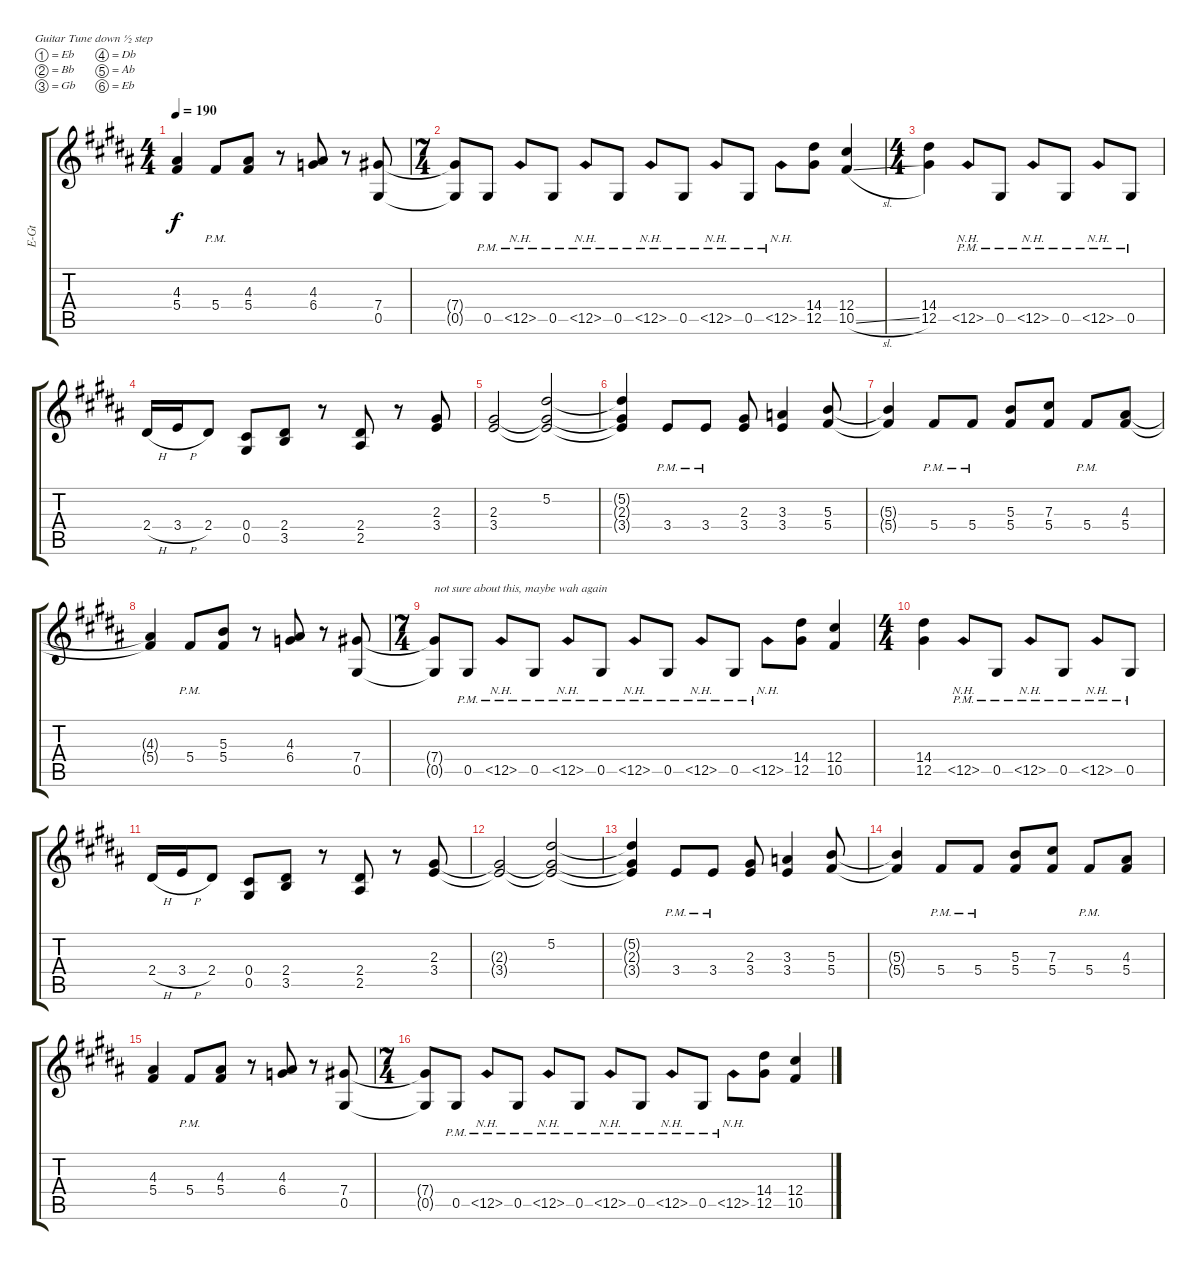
\bracketExtendMode groupsimilarinstruments
\otherSystemsTrackNameOrientation horizontal
\track ("Electric Guitar" "E-Gt") {instrument overdrivenguitar}
\staff {score tabs}
\tuning (Eb4 Bb3 Gb3 Db3 Ab2 Eb2)
\ts (4 4)
\tempo 190
\clef g2
\ks b
(5.4{acc forcenatural} 4.3{acc forcenatural}).4{dy f} 5.4{pm acc forcenatural}.8 (5.4{acc forcenatural} 4.3{acc forcenatural}).8 r.8 (6.4{acc b} 4.3{acc forcenatural}).8 r.8 (0.5{acc forcenatural} 7.4{acc forcenatural}).8 |
\ts (7 4)
(0.5{t acc forcenatural} 7.4{t acc forcenatural}).8 0.5{pm acc forcenatural}.8 12.5{nh pm acc forcenatural}.8 0.5{pm acc forcenatural}.8 12.5{nh pm acc forcenatural}.8 0.5{pm acc forcenatural}.8 12.5{nh pm acc forcenatural}.8 0.5{pm acc forcenatural}.8 12.5{nh pm acc forcenatural}.8 0.5{pm acc forcenatural}.8 12.5{nh pm acc forcenatural}.8 (12.5{acc forcenatural} 14.4{acc forcenatural}).8 (10.5{sl acc forcenatural} 12.4{acc forcenatural}).4 |
\ts (4 4)
(12.5{acc forcenatural} 14.4{acc forcenatural}).4 12.5{nh pm acc forcenatural}.8 0.5{pm acc forcenatural}.8 12.5{nh pm acc forcenatural}.8 0.5{pm acc forcenatural}.8 12.5{nh pm acc forcenatural}.8 0.5{pm acc forcenatural}.8 |
2.4{h acc forcenatural}.16 3.4{h acc forcenatural}.16 2.4{acc forcenatural}.8 (0.4{acc forcenatural} 0.5{acc forcenatural}).8 (3.5{acc forcenatural} 2.4{acc forcenatural}).8 r.8 (2.5{acc forcenatural} 2.4{acc forcenatural}).8 r.8 (3.4{acc forcenatural} 2.3{acc forcenatural}).8 |
(2.3{acc forcenatural} 3.4{acc forcenatural}).2 (5.2{acc forcenatural} 2.3{t acc forcenatural} 3.4{t acc forcenatural}).2 |
(3.4{t acc forcenatural} 2.3{t acc forcenatural} 5.2{t acc forcenatural}).4 3.4{pm acc forcenatural}.8 3.4{pm acc forcenatural}.8 (3.4{acc forcenatural} 2.3{acc forcenatural}).8 (3.4{acc forcenatural} 3.3{acc b}).4 (5.4{acc forcenatural} 5.3{acc forcenatural}).8 |
(5.4{t acc forcenatural} 5.3{t acc forcenatural}).4 5.4{pm acc forcenatural}.8 5.4{pm acc forcenatural}.8 (5.4{acc forcenatural} 5.3{acc forcenatural}).8 (7.3{acc forcenatural} 5.4{acc forcenatural}).8 5.4{pm acc forcenatural}.8 (5.4{acc forcenatural} 4.3{acc forcenatural}).8 |
(5.4{t acc forcenatural} 4.3{t acc forcenatural}).4 5.4{pm acc forcenatural}.8 (5.4{acc forcenatural} 5.3{acc forcenatural}).8 r.8 (6.4{acc b} 4.3{acc forcenatural}).8 r.8 (0.5{acc forcenatural} 7.4{acc forcenatural}).8 |
\ts (7 4)
(0.5{t acc forcenatural} 7.4{t acc forcenatural}).8{txt "not sure about this, maybe wah again"} 0.5{pm acc forcenatural}.8 12.5{nh pm acc forcenatural}.8 0.5{pm acc forcenatural}.8 12.5{nh pm acc forcenatural}.8 0.5{pm acc forcenatural}.8 12.5{nh pm acc forcenatural}.8 0.5{pm acc forcenatural}.8 12.5{nh pm acc forcenatural}.8 0.5{pm acc forcenatural}.8 12.5{nh pm acc forcenatural}.8 (12.5{acc forcenatural} 14.4{acc forcenatural}).8 (10.5{acc forcenatural} 12.4{acc forcenatural}).4 |
\ts (4 4)
(12.5{acc forcenatural} 14.4{acc forcenatural}).4 12.5{nh pm acc forcenatural}.8 0.5{pm acc forcenatural}.8 12.5{nh pm acc forcenatural}.8 0.5{pm acc forcenatural}.8 12.5{nh pm acc forcenatural}.8 0.5{pm acc forcenatural}.8 |
2.4{h acc forcenatural}.16 3.4{h acc forcenatural}.16 2.4{acc forcenatural}.8 (0.4{acc forcenatural} 0.5{acc forcenatural}).8 (3.5{acc forcenatural} 2.4{acc forcenatural}).8 r.8 (2.5{acc forcenatural} 2.4{acc forcenatural}).8 r.8 (3.4{acc forcenatural} 2.3{acc forcenatural}).8 |
(2.3{t acc forcenatural} 3.4{t acc forcenatural}).2 (5.2{acc forcenatural} 2.3{t acc forcenatural} 3.4{t acc forcenatural}).2 |
(3.4{t acc forcenatural} 2.3{t acc forcenatural} 5.2{t acc forcenatural}).4 3.4{pm acc forcenatural}.8 3.4{pm acc forcenatural}.8 (3.4{acc forcenatural} 2.3{acc forcenatural}).8 (3.4{acc forcenatural} 3.3{acc b}).4 (5.4{acc forcenatural} 5.3{acc forcenatural}).8 |
(5.4{t acc forcenatural} 5.3{t acc forcenatural}).4 5.4{pm acc forcenatural}.8 5.4{pm acc forcenatural}.8 (5.4{acc forcenatural} 5.3{acc forcenatural}).8 (7.3{acc forcenatural} 5.4{acc forcenatural}).8 5.4{pm acc forcenatural}.8 (5.4{acc forcenatural} 4.3{acc forcenatural}).8 |
(5.4{acc forcenatural} 4.3{acc forcenatural}).4 5.4{pm acc forcenatural}.8 (5.4{acc forcenatural} 4.3{acc forcenatural}).8 r.8 (6.4{acc b} 4.3{acc forcenatural}).8 r.8 (0.5{acc forcenatural} 7.4{acc forcenatural}).8 |
\ts (7 4)
(0.5{t acc forcenatural} 7.4{t acc forcenatural}).8 0.5{pm acc forcenatural}.8 12.5{nh pm acc forcenatural}.8 0.5{pm acc forcenatural}.8 12.5{nh pm acc forcenatural}.8 0.5{pm acc forcenatural}.8 12.5{nh pm acc forcenatural}.8 0.5{pm acc forcenatural}.8 12.5{nh pm acc forcenatural}.8 0.5{pm acc forcenatural}.8 12.5{nh pm acc forcenatural}.8 (12.5{acc forcenatural} 14.4{acc forcenatural}).8 (10.5{sl acc forcenatural} 12.4{acc forcenatural}).4
